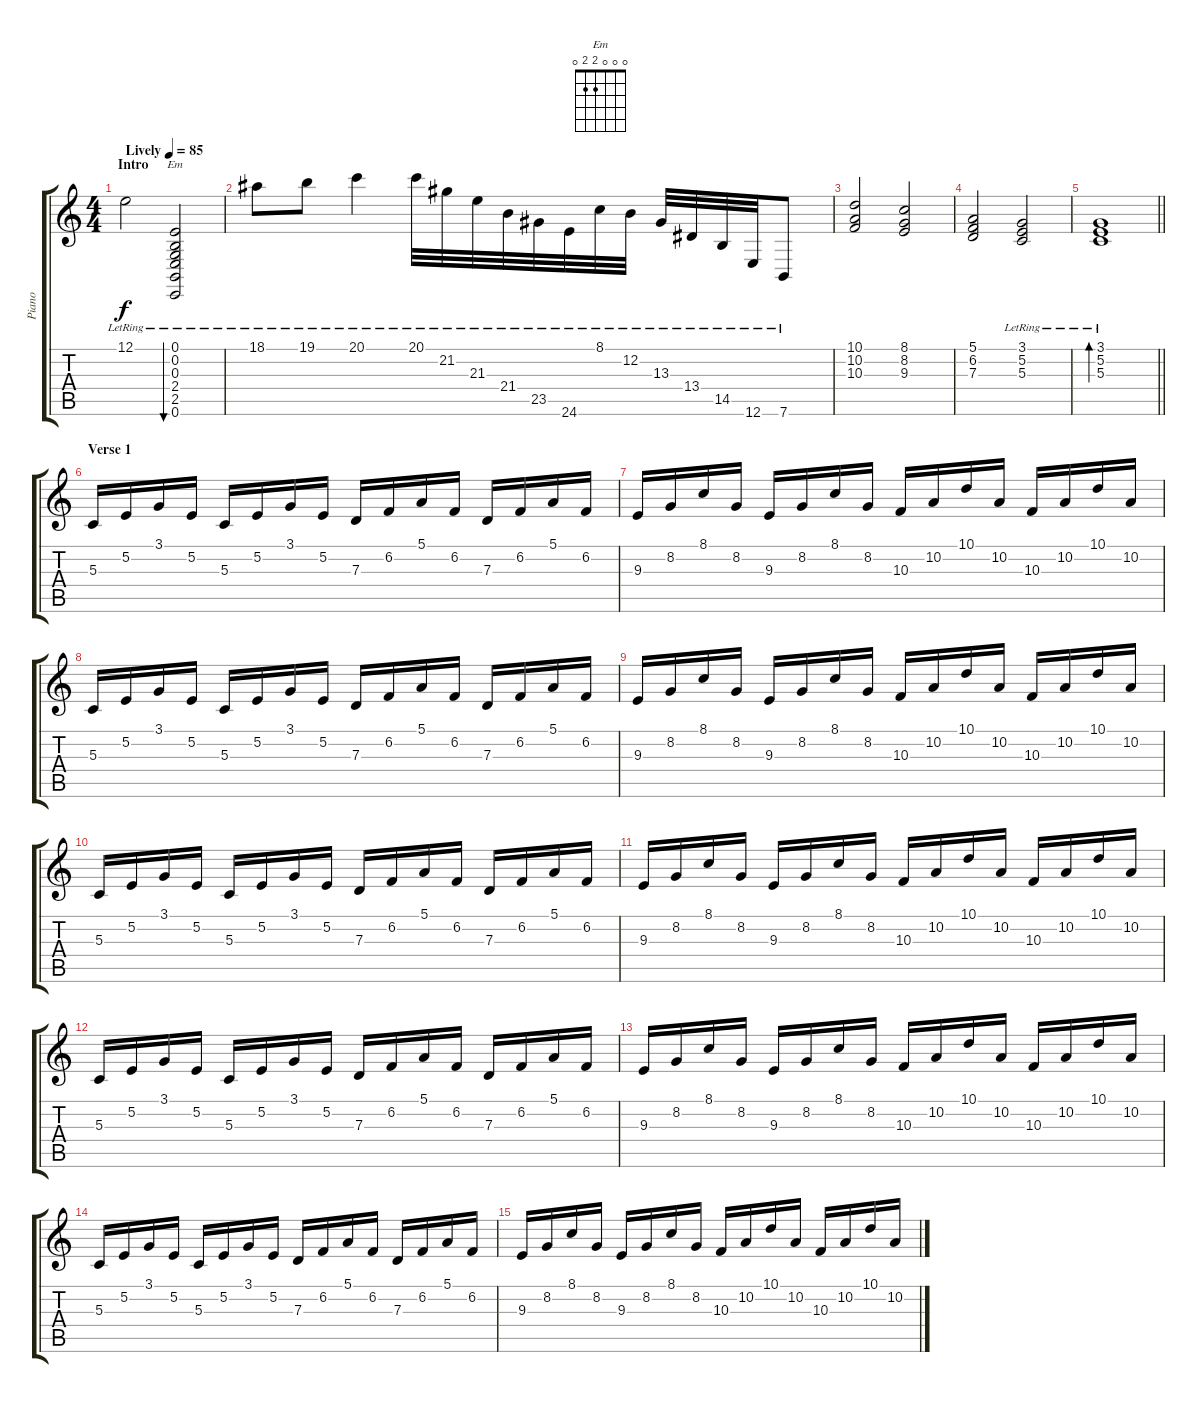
\track ("Piano" "Piano") {instrument acousticgrandpiano}
\staff {score tabs}
\tuning (E4 B3 G3 D3 A2 E2) {hide}
\chord ("Em" 0 0 0 2 2 0)
\ts (4 4)
\section ("" "Intro")
\tempo (85 "Lively")
\clef g2
\ks c
12.1{lr}.2{dy f instrument acousticgrandpiano} (0.1{lr} 0.2{lr} 0.3{lr} 2.4{lr} 2.5{lr} 0.6{lr}).2{bu 480 ch "Em"} |
18.1{lr}.8{balance 6} 19.1{lr}.8{balance 4} 20.1{lr}.4{balance 2} 20.1{lr}.32{balance 2} 21.2{lr}.32{balance 3} 21.3{lr}.32{balance 4} 21.4{lr}.32{balance 5} 23.5{lr}.32{balance 6} 24.6{lr}.32{balance 7} 8.1{lr}.32{balance 8} 12.2{lr}.32{balance 9} 13.3{lr}.32{balance 10} 13.4{lr}.32{balance 11} 14.5{lr}.32{balance 12} 12.6{lr}.32{balance 13} 7.6{lr}.8{balance 14} |
(10.1 10.2 10.3).2 (8.1 8.2 9.3).2{balance 12} |
(5.1 6.2 7.3).2{balance 10} (3.1{lr} 5.2{lr} 5.3{lr}).2{balance 8} |
\barLineRight lightlight
(3.1{lr} 5.2{lr} 5.3{lr}).1{bd 240} |
\section ("" "Verse 1")
5.3.16 5.2.16 3.1.16 5.2.16 5.3.16 5.2.16 3.1.16 5.2.16 7.3.16 6.2.16 5.1.16 6.2.16 7.3.16 6.2.16 5.1.16 6.2.16 |
9.3.16 8.2.16 8.1.16 8.2.16 9.3.16 8.2.16 8.1.16 8.2.16 10.3.16 10.2.16 10.1.16 10.2.16 10.3.16 10.2.16 10.1.16 10.2.16 |
5.3.16 5.2.16 3.1.16 5.2.16 5.3.16 5.2.16 3.1.16 5.2.16 7.3.16 6.2.16 5.1.16 6.2.16 7.3.16 6.2.16 5.1.16 6.2.16 |
9.3.16 8.2.16 8.1.16 8.2.16 9.3.16 8.2.16 8.1.16 8.2.16 10.3.16 10.2.16 10.1.16 10.2.16 10.3.16 10.2.16 10.1.16 10.2.16 |
5.3.16 5.2.16 3.1.16 5.2.16 5.3.16 5.2.16 3.1.16 5.2.16 7.3.16 6.2.16 5.1.16 6.2.16 7.3.16 6.2.16 5.1.16 6.2.16 |
9.3.16 8.2.16 8.1.16 8.2.16 9.3.16 8.2.16 8.1.16 8.2.16 10.3.16 10.2.16 10.1.16 10.2.16 10.3.16 10.2.16 10.1.16 10.2.16 |
5.3.16 5.2.16 3.1.16 5.2.16 5.3.16 5.2.16 3.1.16 5.2.16 7.3.16 6.2.16 5.1.16 6.2.16 7.3.16 6.2.16 5.1.16 6.2.16 |
9.3.16 8.2.16 8.1.16 8.2.16 9.3.16 8.2.16 8.1.16 8.2.16 10.3.16 10.2.16 10.1.16 10.2.16 10.3.16 10.2.16 10.1.16 10.2.16 |
5.3.16 5.2.16 3.1.16 5.2.16 5.3.16 5.2.16 3.1.16 5.2.16 7.3.16 6.2.16 5.1.16 6.2.16 7.3.16 6.2.16 5.1.16 6.2.16 |
9.3.16 8.2.16 8.1.16 8.2.16 9.3.16 8.2.16 8.1.16 8.2.16 10.3.16 10.2.16 10.1.16 10.2.16 10.3.16 10.2.16 10.1.16 10.2.16
